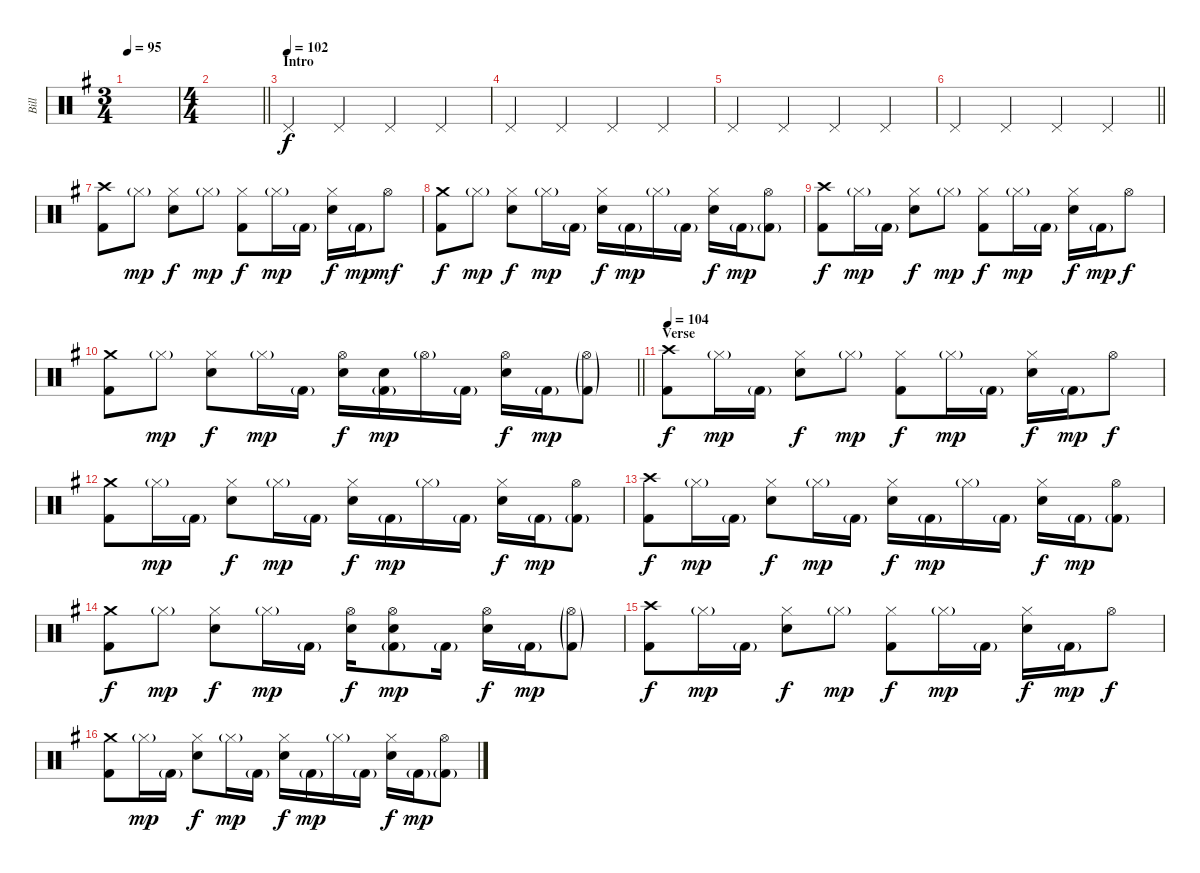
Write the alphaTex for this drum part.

\track ("Bill" "Bill") {instrument percussion}
\staff {score}
\articulation defaults
\ts (3 4)
\tempo 95
\clef neutral
\ks eminor
|
\ts (4 4)
\barLineRight lightlight
|
\section ("" "Intro")
\tempo (102)
"Pedal Hi-Hat (hit)".4 "Pedal Hi-Hat (hit)".4 "Pedal Hi-Hat (hit)".4 "Pedal Hi-Hat (hit)".4 |
"Pedal Hi-Hat (hit)".4 "Pedal Hi-Hat (hit)".4 "Pedal Hi-Hat (hit)".4 "Pedal Hi-Hat (hit)".4 |
"Pedal Hi-Hat (hit)".4 "Pedal Hi-Hat (hit)".4 "Pedal Hi-Hat (hit)".4 "Pedal Hi-Hat (hit)".4 |
\barLineRight lightlight "Pedal Hi-Hat (hit)".4 "Pedal Hi-Hat (hit)".4 "Pedal Hi-Hat (hit)".4 "Pedal Hi-Hat (hit)".4
|
\section ("" "")
("Crash high (hit)" "Kick (hit) 2").8{dy f} "Hi-Hat (closed)"{g}.8{dy mp} ("Hi-Hat (closed)" "Electric Snare (hit)").8{dy f} "Hi-Hat (closed)"{g}.8{dy mp} ("Hi-Hat (closed)" "Kick (hit) 2").8{dy f} "Hi-Hat (closed)"{g}.16{dy mp} "Kick (hit) 2"{g}.16 ("Hi-Hat (closed)" "Electric Snare (hit)").16{dy f} "Kick (hit) 2"{g}.16{dy mp} "Hi-Hat (open)".8{dy mf} |
("Crash medium (hit)" "Kick (hit) 2").8{dy f} "Hi-Hat (closed)"{g}.8{dy mp} ("Hi-Hat (closed)" "Electric Snare (hit)").8{dy f} "Hi-Hat (closed)"{g}.16{dy mp} "Kick (hit) 2"{g}.16 ("Hi-Hat (closed)" "Electric Snare (hit)").16{dy f} "Kick (hit) 2"{g}.16{dy mp} "Hi-Hat (closed)"{g}.16 "Kick (hit) 2"{g}.16 ("Hi-Hat (closed)" "Electric Snare (hit)").16{dy f} "Kick (hit) 2"{g}.16{dy mp} ("Hi-Hat (open)" "Kick (hit) 2"{g}).8 |
("Crash high (hit)" "Kick (hit) 2").8{dy f} "Hi-Hat (closed)"{g}.16{dy mp} "Kick (hit) 2"{g}.16 ("Hi-Hat (closed)" "Electric Snare (hit)").8{dy f} "Hi-Hat (closed)"{g}.8{dy mp} ("Hi-Hat (closed)" "Kick (hit) 2").8{dy f} "Hi-Hat (closed)"{g}.16{dy mp} "Kick (hit) 2"{g}.16 ("Hi-Hat (closed)" "Electric Snare (hit)").16{dy f} "Kick (hit) 2"{g}.16{dy mp} "Hi-Hat (open)".8{dy f} |
\barLineRight lightlight
("Crash medium (hit)" "Kick (hit) 2").8 "Hi-Hat (closed)"{g}.8{dy mp} ("Hi-Hat (closed)" "Electric Snare (hit)").8{dy f} "Hi-Hat (closed)"{g}.16{dy mp} "Kick (hit) 2"{g}.16 ("Hi-Hat (open)" "Electric Snare (hit)").16{dy f} ("Electric Snare (hit)" "Kick (hit) 2"{g}).16{dy mp} "Hi-Hat (open)"{g}.16 "Kick (hit) 2"{g}.16 ("Hi-Hat (open)" "Electric Snare (hit)").16{dy f} "Kick (hit) 2"{g}.16{dy mp} ("Hi-Hat (open)"{g} "Kick (hit) 2"{g}).8 |
\section ("" "Verse")
\tempo 104
("Crash high (hit)" "Kick (hit) 2").8{dy f} "Hi-Hat (closed)"{g}.16{dy mp} "Kick (hit) 2"{g}.16 ("Hi-Hat (closed)" "Electric Snare (hit)").8{dy f} "Hi-Hat (closed)"{g}.8{dy mp} ("Hi-Hat (closed)" "Kick (hit) 2").8{dy f} "Hi-Hat (closed)"{g}.16{dy mp} "Kick (hit) 2"{g}.16 ("Hi-Hat (closed)" "Electric Snare (hit)").16{dy f} "Kick (hit) 2"{g}.16{dy mp} "Hi-Hat (open)".8{dy f} |
("Crash medium (hit)" "Kick (hit) 2").8 "Hi-Hat (closed)"{g}.16{dy mp} "Kick (hit) 2"{g}.16 ("Hi-Hat (closed)" "Electric Snare (hit)").8{dy f} "Hi-Hat (closed)"{g}.16{dy mp} "Kick (hit) 2"{g}.16 ("Hi-Hat (closed)" "Electric Snare (hit)").16{dy f} "Kick (hit) 2"{g}.16{dy mp} "Hi-Hat (closed)"{g}.16 "Kick (hit) 2"{g}.16 ("Hi-Hat (closed)" "Electric Snare (hit)").16{dy f} "Kick (hit) 2"{g}.16{dy mp} ("Hi-Hat (open)" "Kick (hit) 2"{g}).8 |
("Crash high (hit)" "Kick (hit) 2").8{dy f} "Hi-Hat (closed)"{g}.16{dy mp} "Kick (hit) 2"{g}.16 ("Hi-Hat (closed)" "Electric Snare (hit)").8{dy f} "Hi-Hat (closed)"{g}.16{dy mp} "Kick (hit) 2"{g}.16 ("Hi-Hat (closed)" "Electric Snare (hit)").16{dy f} "Kick (hit) 2"{g}.16{dy mp} "Hi-Hat (closed)"{g}.16 "Kick (hit) 2"{g}.16 ("Hi-Hat (closed)" "Electric Snare (hit)").16{dy f} "Kick (hit) 2"{g}.16{dy mp} ("Hi-Hat (open)" "Kick (hit) 2"{g}).8 |
("Crash medium (hit)" "Kick (hit) 2").8{dy f} "Hi-Hat (closed)"{g}.8{dy mp} ("Hi-Hat (closed)" "Electric Snare (hit)").8{dy f} "Hi-Hat (closed)"{g}.16{dy mp} "Kick (hit) 2"{g}.16 ("Hi-Hat (open)" "Electric Snare (hit)").16{dy f} ("Hi-Hat (open)" "Electric Snare (hit)" "Kick (hit) 2"{g}).8{dy mp} "Kick (hit) 2"{g}.16 ("Hi-Hat (open)" "Electric Snare (hit)").16{dy f} "Kick (hit) 2"{g}.16{dy mp} ("Hi-Hat (open)"{g} "Kick (hit) 2"{g}).8 |
("Crash high (hit)" "Kick (hit) 2").8{dy f} "Hi-Hat (closed)"{g}.16{dy mp} "Kick (hit) 2"{g}.16 ("Hi-Hat (closed)" "Electric Snare (hit)").8{dy f} "Hi-Hat (closed)"{g}.8{dy mp} ("Hi-Hat (closed)" "Kick (hit) 2").8{dy f} "Hi-Hat (closed)"{g}.16{dy mp} "Kick (hit) 2"{g}.16 ("Hi-Hat (closed)" "Electric Snare (hit)").16{dy f} "Kick (hit) 2"{g}.16{dy mp} "Hi-Hat (open)".8{dy f} |
("Crash medium (hit)" "Kick (hit) 2").8 "Hi-Hat (closed)"{g}.16{dy mp} "Kick (hit) 2"{g}.16 ("Hi-Hat (closed)" "Electric Snare (hit)").8{dy f} "Hi-Hat (closed)"{g}.16{dy mp} "Kick (hit) 2"{g}.16 ("Hi-Hat (closed)" "Electric Snare (hit)").16{dy f} "Kick (hit) 2"{g}.16{dy mp} "Hi-Hat (closed)"{g}.16 "Kick (hit) 2"{g}.16 ("Hi-Hat (closed)" "Electric Snare (hit)").16{dy f} "Kick (hit) 2"{g}.16{dy mp} ("Hi-Hat (open)" "Kick (hit) 2"{g}).8
